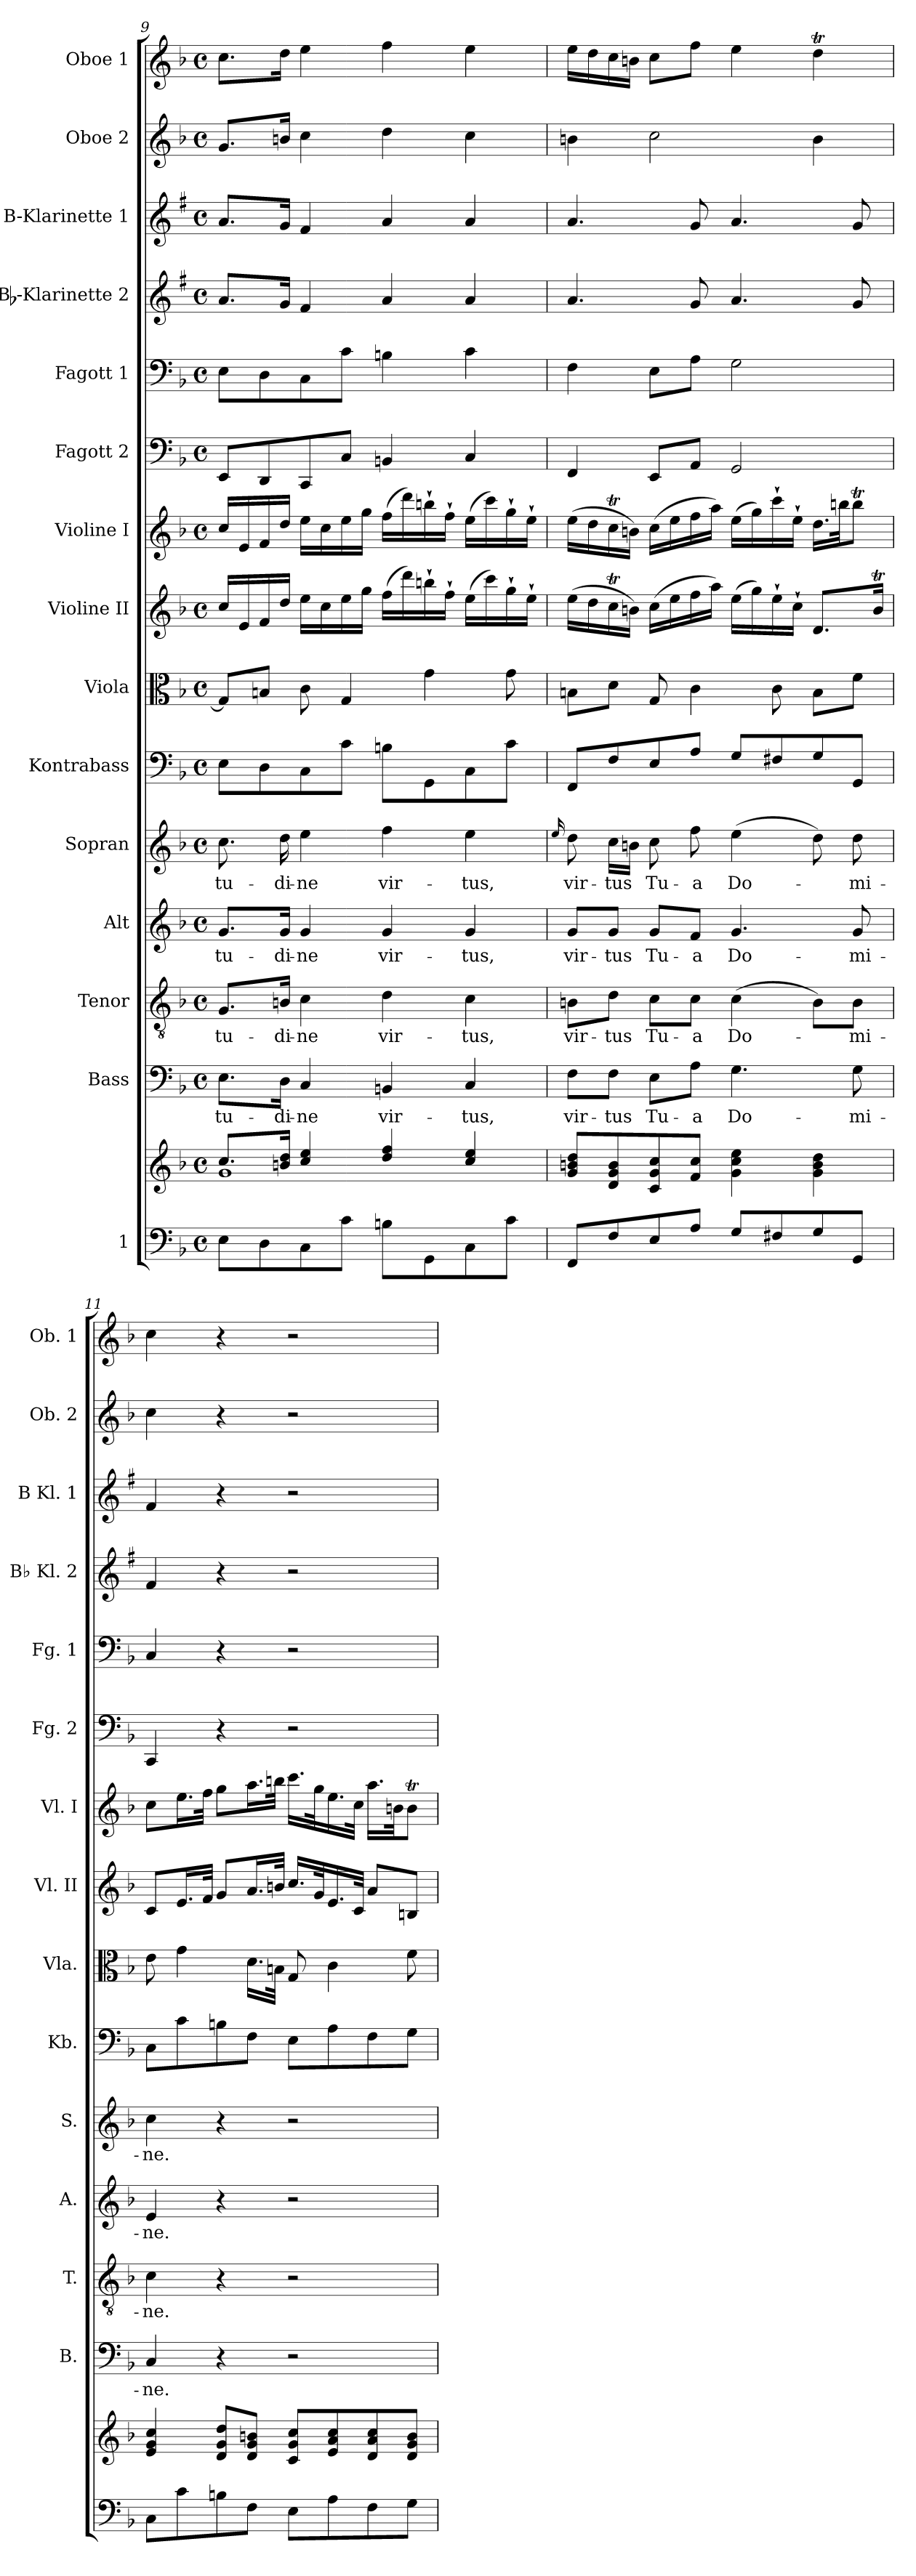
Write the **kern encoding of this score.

**kern	**kern	**kern	**text	**kern	**text	**kern	**text	**kern	**text	**kern	**kern	**kern	**kern	**kern	**kern	**kern	**kern	**kern	**kern
*part15	*part15	*part14	*part14	*part13	*part13	*part12	*part12	*part11	*part11	*part10	*part9	*part8	*part7	*part6	*part5	*part4	*part3	*part2	*part1
*staff16	*staff15	*staff14	*staff14	*staff13	*staff13	*staff12	*staff12	*staff11	*staff11	*staff10	*staff9	*staff8	*staff7	*staff6	*staff5	*staff4	*staff3	*staff2	*staff1
*I"1	*	*I"Bass	*	*I"Tenor	*	*I"Alt	*	*I"Sopran	*	*I"Kontrabass	*I"Viola	*I"Violine II	*I"Violine I	*I"Fagott 2	*I"Fagott 1	*I"Bb-Klarinette 2	*I"B-Klarinette 1	*I"Oboe 2	*I"Oboe 1
*	*	*I'B.	*	*I'T.	*	*I'A.	*	*I'S.	*	*I'Kb.	*I'Vla.	*I'Vl. II	*I'Vl. I	*I'Fg. 2	*I'Fg. 1	*I'Bb Kl. 2	*I'B Kl. 1	*I'Ob. 2	*I'Ob. 1
*clefF4	*clefG2	*clefF4	*	*clefGv2	*	*clefG2	*	*clefG2	*	*clefF4	*clefC3	*clefG2	*clefG2	*clefF4	*clefF4	*clefG2	*clefG2	*clefG2	*clefG2
*	*	*	*	*	*	*	*	*	*	*ITrd7c12	*	*	*	*	*	*ITrd1c2	*ITrd1c2	*	*
*k[b-]	*k[b-]	*k[b-]	*	*k[b-]	*	*k[b-]	*	*k[b-]	*	*k[b-]	*k[b-]	*k[b-]	*k[b-]	*k[b-]	*k[b-]	*k[b-]	*k[b-]	*k[b-]	*k[b-]
*F:	*F:	*F:	*	*F:	*	*F:	*	*F:	*	*F:	*F:	*F:	*F:	*F:	*F:	*F:	*F:	*F:	*F:
*M4/4	*M4/4	*M4/4	*	*M4/4	*	*M4/4	*	*M4/4	*	*M4/4	*M4/4	*M4/4	*M4/4	*M4/4	*M4/4	*M4/4	*M4/4	*M4/4	*M4/4
*met(c)	*met(c)	*met(c)	*	*met(c)	*	*met(c)	*	*met(c)	*	*met(c)	*met(c)	*met(c)	*met(c)	*met(c)	*met(c)	*met(c)	*met(c)	*met(c)	*met(c)
=9	=9	=9	=9	=9	=9	=9	=9	=9	=9	=9	=9	=9	=9	=9	=9	=9	=9	=9	=9
*	*^	*	*	*	*	*	*	*	*	*	*	*	*	*	*	*	*	*	*
!	!	!	!	!LO:LY:b	!	!LO:LY:b	!	!LO:LY:b	!	!LO:LY:b	!	!	!	!	!	!	!	!	!	!
8E\L	8.cc/L	1g	8.E\L	-tu-	8.G/L	-tu-	8.g/L	-tu-	8.cc\	-tu-	8EE\L	8G/L]	16cc/LL	16cc/LL	8EE/L	8E\L	8.g/L	8.g/L	8.g/L	8.cc\L
.	.	.	.	.	.	.	.	.	.	.	.	.	16e/	16e/	.	.	.	.	.	.
8D\	.	.	.	.	.	.	.	.	.	.	8DD\	8Bn/J	16f/	16f/	8DD/	8D\	.	.	.	.
!	!	!	!	!LO:LY:b	!	!LO:LY:b	!	!LO:LY:b	!	!LO:LY:b	!	!	!	!	!	!	!	!	!	!
.	16bn/ 16dd/Jk	.	16D\Jk	-di-	16Bn/Jk	-di-	16g/Jk	-di-	16dd\	-di-	.	.	16dd/JJ	16dd/JJ	.	.	16f/Jk	16f/Jk	16bn/Jk	16dd\Jk
!	!	!	!	!LO:LY:b	!	!LO:LY:b	!	!LO:LY:b	!	!LO:LY:b	!	!	!	!	!	!	!	!	!	!
8C\	4cc/ 4ee/	.	4C/	-ne	4c\	-ne	4g/	-ne	4ee\	-ne	8CC\	8c\	16ee\LL	16ee\LL	8CC/	8C\	4e/	4e/	4cc\	4ee\
.	.	.	.	.	.	.	.	.	.	.	.	.	16cc\	16cc\	.	.	.	.	.	.
8c\J	.	.	.	.	.	.	.	.	.	.	8C\J	4G/	16ee\	16ee\	8C/J	8c\J	.	.	.	.
.	.	.	.	.	.	.	.	.	.	.	.	.	16gg\JJ	16gg\JJ	.	.	.	.	.	.
!	!	!	!	!LO:LY:b	!	!LO:LY:b	!	!LO:LY:b	!	!LO:LY:b	!	!	!	!	!	!	!	!	!	!
8Bn\L	4dd/ 4ff/	.	4BBn/	vir-	4d\	vir-	4g/	vir-	4ff\	vir-	8BBn\L	.	(>16ff\LL	(>16ff\LL	4BBn/	4Bn\	4g/	4g/	4dd\	4ff\
.	.	.	.	.	.	.	.	.	.	.	.	.	16ddd\)	16ddd\)	.	.	.	.	.	.
8GG\	.	.	.	.	.	.	.	.	.	.	8GGG\	4g\	16bbn`>\	16bbn`>\	.	.	.	.	.	.
.	.	.	.	.	.	.	.	.	.	.	.	.	16ff`>\JJ	16ff`>\JJ	.	.	.	.	.	.
!	!	!	!	!LO:LY:b	!	!LO:LY:b	!	!LO:LY:b	!	!LO:LY:b	!	!	!	!	!	!	!	!	!	!
8C\	4cc/ 4ee/	.	4C/	-tus,	4c\	-tus,	4g/	-tus,	4ee\	-tus,	8CC\	.	(>16ee\LL	(>16ee\LL	4C/	4c\	4g/	4g/	4cc\	4ee\
.	.	.	.	.	.	.	.	.	.	.	.	.	16ccc\)	16ccc\)	.	.	.	.	.	.
8c\J	.	.	.	.	.	.	.	.	.	.	8C\J	8g\	16gg`>\	16gg`>\	.	.	.	.	.	.
.	.	.	.	.	.	.	.	.	.	.	.	.	16ee`>\JJ	16ee`>\JJ	.	.	.	.	.	.
*	*v	*v	*	*	*	*	*	*	*	*	*	*	*	*	*	*	*	*	*	*
!!LO:PB:g=z
=10	=10	=10	=10	=10	=10	=10	=10	=10	=10	=10	=10	=10	=10	=10	=10	=10	=10	=10	=10
.	.	.	.	.	.	.	.	16qqee/	.	.	.	.	.	.	.	.	.	.	.
!	!	!	!LO:LY:b	!	!LO:LY:b	!	!LO:LY:b	!	!LO:LY:b	!	!	!	!	!	!	!	!	!	!
8FF/L	8g/ 8bn/ 8dd/L	8F\L	vir-	8Bn\L	vir-	8g/L	vir-	8dd\	vir-	8FFF/L	8Bn\L	(>16ee\LL	(>16ee\LL	4FF/	4F\	4.g/	4.g/	4bn\	16ee\LL
.	.	.	.	.	.	.	.	.	.	.	.	16dd\	16dd\	.	.	.	.	.	16dd\
!	!	!	!LO:LY:b	!	!LO:LY:b	!	!LO:LY:b	!	!LO:LY:b	!	!	!	!	!	!	!	!	!	!
8F/	8d/ 8g/ 8b/	8F\J	-tus	8d\J	-tus	8g/J	-tus	16cc\LL	-tus	8FF/	8d\J	16ccT\	16ccT\	.	.	.	.	.	16cc\
.	.	.	.	.	.	.	.	16bn\JJ	.	.	.	16bn\JJ)	16bn\JJ)	.	.	.	.	.	16bn\JJ
!	!	!	!LO:LY:b	!	!LO:LY:b	!	!LO:LY:b	!	!LO:LY:b	!	!	!	!	!	!	!	!	!	!
8E/	8c/ 8g/ 8cc/	8E\L	Tu-	8c\L	Tu-	8g/L	Tu-	8cc\	Tu-	8EE/	8G/	(>16cc\LL	(>16cc\LL	8EE/L	8E\L	.	.	2cc\	8cc\L
.	.	.	.	.	.	.	.	.	.	.	.	16ee\	16ee\	.	.	.	.	.	.
!	!	!	!LO:LY:b	!	!LO:LY:b	!	!LO:LY:b	!	!LO:LY:b	!	!	!	!	!	!	!	!	!	!
8A/J	8f/ 8cc/J	8A\J	-a	8c\J	-a	8f/J	-a	8ff\	-a	8AA/J	4c\	16ff\	16ff\	8AA/J	8A\J	8f/	8f/	.	8ff\J
.	.	.	.	.	.	.	.	.	.	.	.	16aa\JJ)	16aa\JJ)	.	.	.	.	.	.
!	!	!	!LO:LY:b	!	!LO:LY:b	!	!LO:LY:b	!	!LO:LY:b	!	!	!	!	!	!	!	!	!	!
8G/L	4g\ 4cc\ 4ee\	4.G\	Do-	(>4c\	Do-	4.g/	Do-	(>4ee\	Do-	8GG/L	.	(>16ee\LL	(>16ee\LL	2GG/	2G\	4.g/	4.g/	.	4ee\
.	.	.	.	.	.	.	.	.	.	.	.	16gg\)	16gg\)	.	.	.	.	.	.
8F#X/	.	.	.	.	.	.	.	.	.	8FF#X/	8c\	16ee`>\	16ccc`>\	.	.	.	.	.	.
.	.	.	.	.	.	.	.	.	.	.	.	16cc`>\JJ	16ee`>\JJ	.	.	.	.	.	.
8G/	4g\ 4b\ 4dd\	.	.	8B\L)	.	.	.	8dd\)	.	8GG/	8B\L	8.d/L	16.dd\LL	.	.	.	.	4b\	4ddT\
.	.	.	.	.	.	.	.	.	.	.	.	.	32bbn\Jk	.	.	.	.	.	.
!	!	!	!LO:LY:b	!	!LO:LY:b	!	!LO:LY:b	!	!LO:LY:b	!	!	!	!	!	!	!	!	!	!
8GG/J	.	8G\	-mi-	8B\J	-mi-	8g/	-mi-	8dd\	-mi-	8GGG/J	8f\J	.	8bbt\J	.	.	8f/	8f/	.	.
.	.	.	.	.	.	.	.	.	.	.	.	16bt/Jk	.	.	.	.	.	.	.
=11	=11	=11	=11	=11	=11	=11	=11	=11	=11	=11	=11	=11	=11	=11	=11	=11	=11	=11	=11
!	!	!	!LO:LY:b	!	!LO:LY:b	!	!LO:LY:b	!	!LO:LY:b	!	!	!	!	!	!	!	!	!	!
8C\L	4e/ 4g/ 4cc/	4C/	-ne.	4c\	-ne.	4e/	-ne.	4cc\	-ne.	8CC\L	8e\	8c/L	8cc\L	4CC/	4C/	4e/	4e/	4cc\	4cc\
8c\	.	.	.	.	.	.	.	.	.	8C\	4g\	16.e/L	16.ee\L	.	.	.	.	.	.
.	.	.	.	.	.	.	.	.	.	.	.	32f/JJk	32ff\JJk	.	.	.	.	.	.
8Bn\	8d/ 8g/ 8dd/L	4r	.	4r	.	4r	.	4r	.	8BBn\	.	8g/L	8gg\L	4r	4r	4r	4r	4r	4r
8F\J	8d/ 8g/ 8bn/J	.	.	.	.	.	.	.	.	8FF\J	16.d\LL	16.a/L	16.aa\L	.	.	.	.	.	.
.	.	.	.	.	.	.	.	.	.	.	32Bn\JJk	32bn/JJk	32bbn\JJk	.	.	.	.	.	.
8E\L	8c/ 8g/ 8cc/L	2r	.	2r	.	2r	.	2r	.	8EE\L	8G/	16.cc/LL	16.ccc\LL	2r	2r	2r	2r	2r	2r
.	.	.	.	.	.	.	.	.	.	.	.	32g/k	32gg\k	.	.	.	.	.	.
8A\	8e/ 8a/ 8cc/	.	.	.	.	.	.	.	.	8AA\	4c\	16.e/	16.ee\	.	.	.	.	.	.
.	.	.	.	.	.	.	.	.	.	.	.	32c/JJk	32cc\JJk	.	.	.	.	.	.
8F\	8d/ 8a/ 8cc/	.	.	.	.	.	.	.	.	8FF\	.	8a/L	16.aa\LL	.	.	.	.	.	.
.	.	.	.	.	.	.	.	.	.	.	.	.	32bn\Jk	.	.	.	.	.	.
8G\J	8d/ 8g/ 8b/J	.	.	.	.	.	.	.	.	8GG\J	8f\	8Bn/J	8bt\J	.	.	.	.	.	.
=	=	=	=	=	=	=	=	=	=	=	=	=	=	=	=	=	=	=	=
*-	*-	*-	*-	*-	*-	*-	*-	*-	*-	*-	*-	*-	*-	*-	*-	*-	*-	*-	*-
